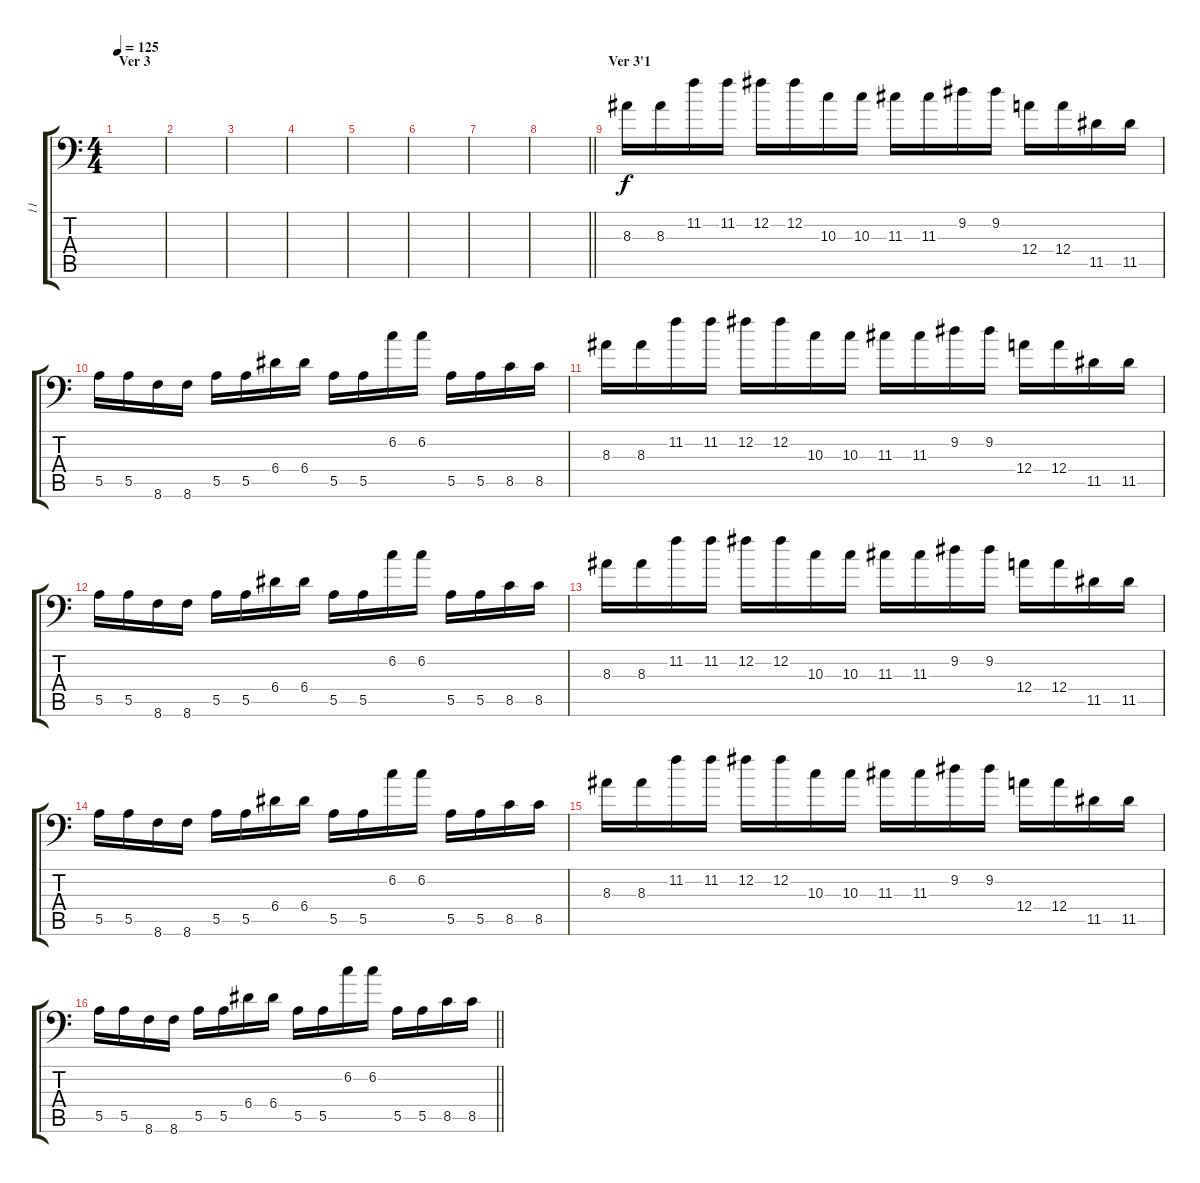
\track ("11" "11") {instrument distortionguitar}
\staff {score tabs}
\tuning (B3 Gb3 D3 A2 E2 A1) {hide}
\ts (4 4)
\section ("" "Ver 3")
\tempo 125
\clef f4
\ks c
|
|
|
|
|
|
|
\barLineRight lightlight
|
\section ("" "Ver 3'1")
8.3.16 8.3.16 11.2.16 11.2.16 12.2.16 12.2.16 10.3.16 10.3.16 11.3.16 11.3.16 9.2.16 9.2.16 12.4.16 12.4.16 11.5.16 11.5.16 |
5.5.16 5.5.16 8.6.16 8.6.16 5.5.16 5.5.16 6.4.16 6.4.16 5.5.16 5.5.16 6.2.16 6.2.16 5.5.16 5.5.16 8.5.16 8.5.16 |
8.3.16 8.3.16 11.2.16 11.2.16 12.2.16 12.2.16 10.3.16 10.3.16 11.3.16 11.3.16 9.2.16 9.2.16 12.4.16 12.4.16 11.5.16 11.5.16 |
5.5.16 5.5.16 8.6.16 8.6.16 5.5.16 5.5.16 6.4.16 6.4.16 5.5.16 5.5.16 6.2.16 6.2.16 5.5.16 5.5.16 8.5.16 8.5.16 |
8.3.16 8.3.16 11.2.16 11.2.16 12.2.16 12.2.16 10.3.16 10.3.16 11.3.16 11.3.16 9.2.16 9.2.16 12.4.16 12.4.16 11.5.16 11.5.16 |
5.5.16 5.5.16 8.6.16 8.6.16 5.5.16 5.5.16 6.4.16 6.4.16 5.5.16 5.5.16 6.2.16 6.2.16 5.5.16 5.5.16 8.5.16 8.5.16 |
8.3.16 8.3.16 11.2.16 11.2.16 12.2.16 12.2.16 10.3.16 10.3.16 11.3.16 11.3.16 9.2.16 9.2.16 12.4.16 12.4.16 11.5.16 11.5.16 |
\barLineRight lightlight
5.5.16 5.5.16 8.6.16 8.6.16 5.5.16 5.5.16 6.4.16 6.4.16 5.5.16 5.5.16 6.2.16 6.2.16 5.5.16 5.5.16 8.5.16 8.5.16
